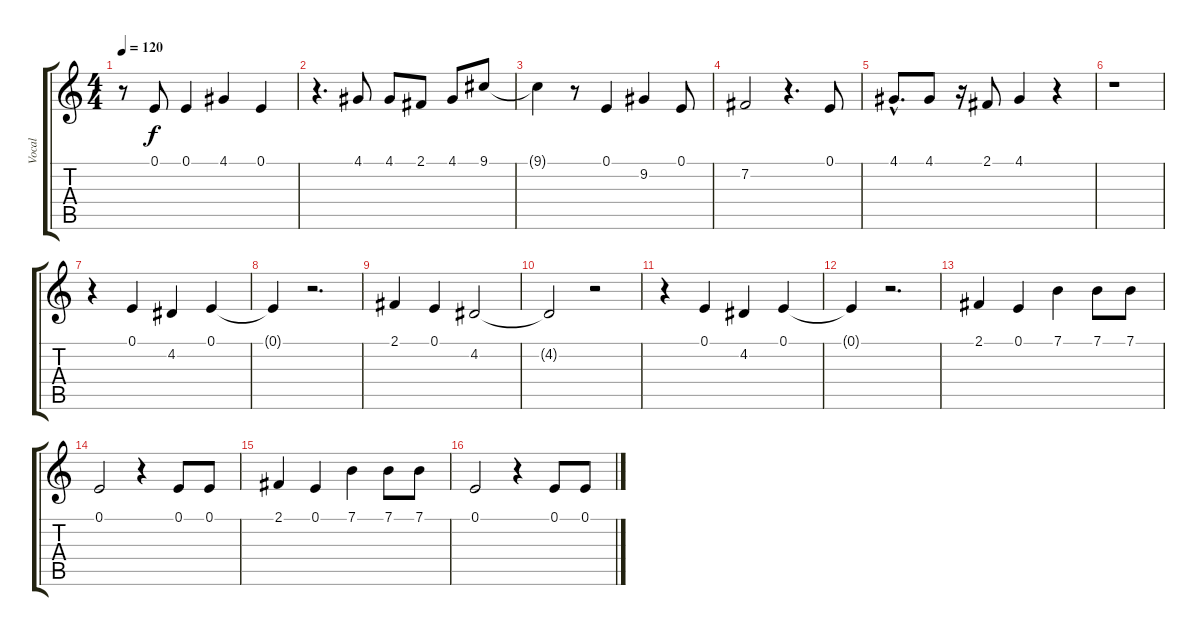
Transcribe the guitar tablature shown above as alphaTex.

\track ("Vocal" "Vocal") {instrument flute}
\staff {score tabs}
\tuning (E4 B3 G3 D3 A2 E2) {hide}
\ts (4 4)
\tempo 120
\clef g2
\ks c
r.8{dy f} 0.1.8 0.1.4 4.1.4 0.1.4 |
r.4{d} 4.1.8 4.1.8 2.1.8 4.1.8 9.1.8 |
9.1{t}.4 r.8 0.1.4 9.2.4 0.1.8 |
7.2.2 r.4{d} 0.1.8 |
4.1{hac}.8{d} 4.1.8 r.16 2.1.8 4.1.4 r.4 |
r.1 |
r.4 0.1.4 4.2.4 0.1.4 |
0.1{t}.4 r.2{d} |
2.1.4 0.1.4 4.2.2 |
4.2{t}.2 r.2 |
r.4 0.1.4 4.2.4 0.1.4 |
0.1{t}.4 r.2{d} |
2.1.4 0.1.4 7.1.4 7.1.8 7.1.8 |
0.1.2 r.4 0.1.8 0.1.8 |
2.1.4 0.1.4 7.1.4 7.1.8 7.1.8 |
0.1.2 r.4 0.1.8 0.1.8
